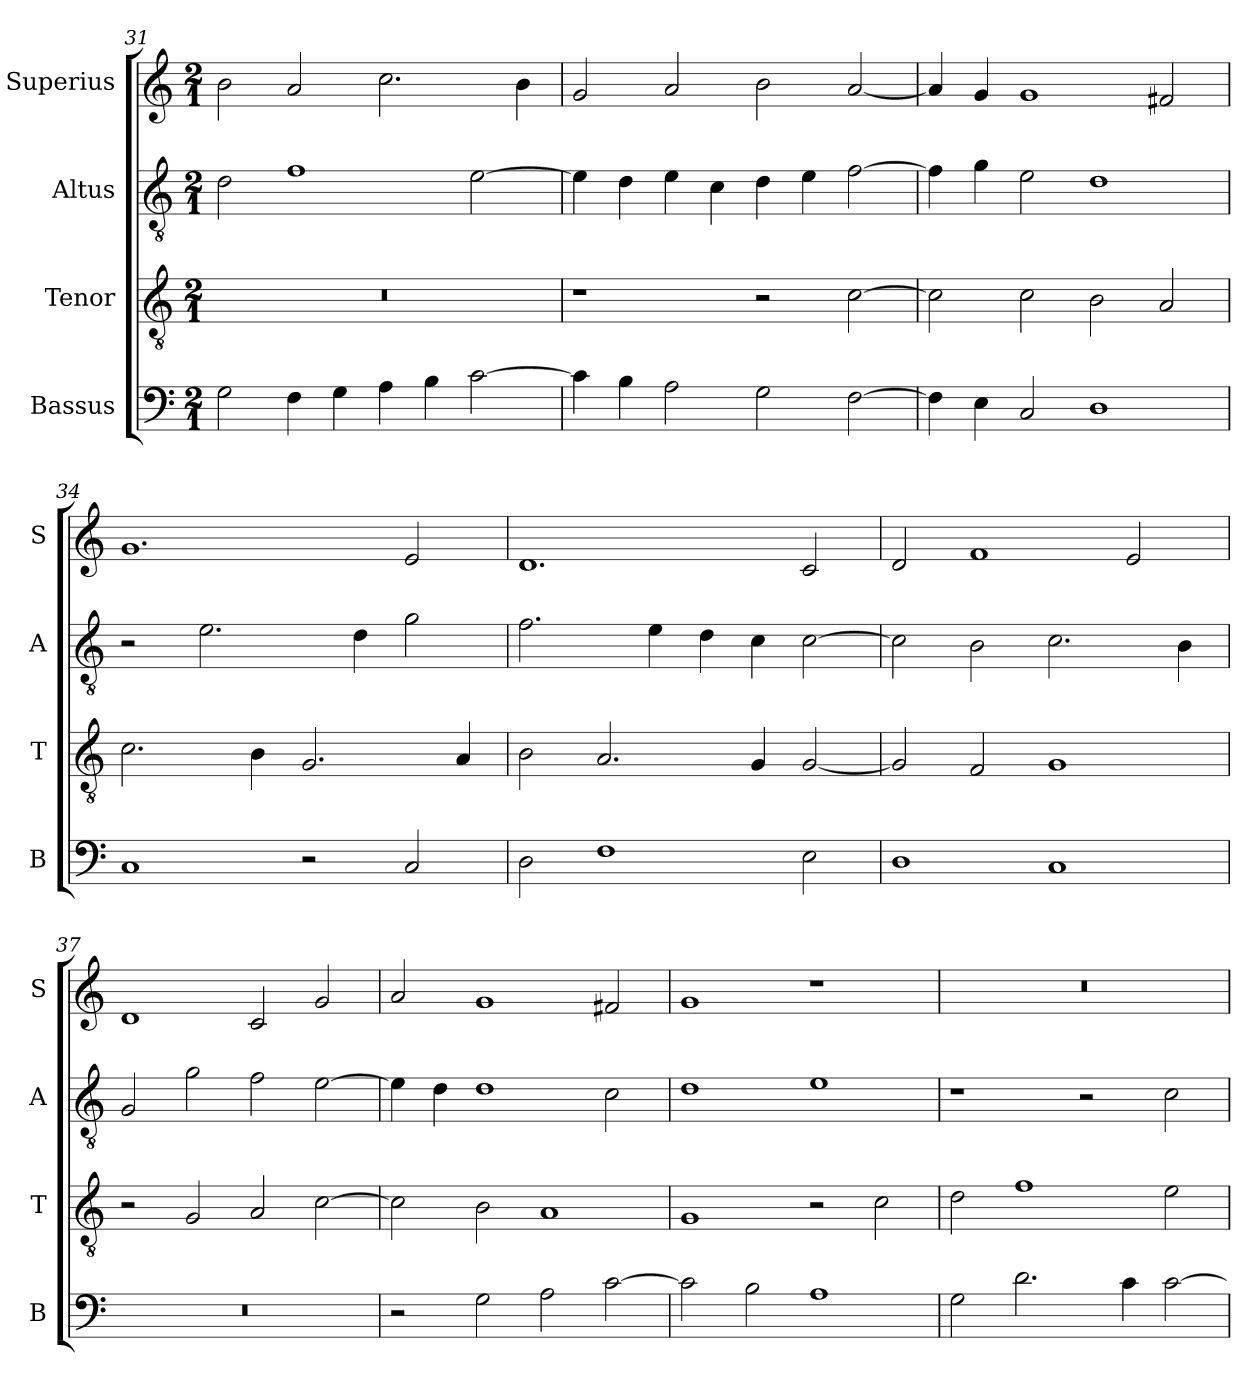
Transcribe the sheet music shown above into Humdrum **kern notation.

**kern	**kern	**kern	**kern
*part4	*part3	*part2	*part1
*staff4	*staff3	*staff2	*staff1
*I"Bassus	*I"Tenor	*I"Altus	*I"Superius
*I'B	*I'T	*I'A	*I'S
*clefF4	*clefGv2	*clefGv2	*clefG2
*k[]	*k[]	*k[]	*k[]
*M2/1	*M2/1	*M2/1	*M2/1
=31	=31	=31	=31
2G\	0r	2d\	2b\
4F\	.	1f	2a/
4G\	.	.	.
4A\	.	.	2.cc\
4B\	.	.	.
[2c\	.	[2e\	.
.	.	.	4b\
=32	=32	=32	=32
4c\]	1r	4e\]	2g/
4B\	.	4d\	.
2A\	.	4e\	2a/
.	.	4c\	.
2G\	2r	4d\	2b\
.	.	4e\	.
[2F\	[2c\	[2f\	[2a/
=33	=33	=33	=33
4F\]	2c\]	4f\]	4a/]
4E\	.	4g\	4g/
2C/	2c\	2e\	1g
1D	2B\	1d	.
.	2A/	.	2f#X/
=34	=34	=34	=34
1C	2.c\	2r	1.g
.	.	2.e\	.
.	4B\	.	.
2r	2.G/	.	.
.	.	4d\	.
2C/	.	2g\	2e/
.	4A/	.	.
=35	=35	=35	=35
2D\	2B\	2.f\	1.d
1F	2.A/	.	.
.	.	4e\	.
.	.	4d\	.
.	4G/	4c\	.
2E\	[2G/	[2c\	2c/
=36	=36	=36	=36
1D	2G/]	2c\]	2d/
.	2F/	2B\	1f
1C	1G	2.c\	.
.	.	.	2e/
.	.	4B\	.
=37	=37	=37	=37
0r	2r	2G/	1d
.	2G/	2g\	.
.	2A/	2f\	2c/
.	[2c\	[2e\	2g/
=38	=38	=38	=38
2r	2c\]	4e\]	2a/
.	.	4d\	.
2G\	2B\	1d	1g
2A\	1A	.	.
[2c\	.	2c\	2f#X/
=39	=39	=39	=39
2c\]	1G	1d	1g
2B\	.	.	.
1A	2r	1e	1r
.	2c\	.	.
=40	=40	=40	=40
2G\	2d\	1r	0r
2.d\	1f	.	.
.	.	2r	.
4c\	.	.	.
[2c\	2e\	2c\	.
=	=	=	=
*-	*-	*-	*-
